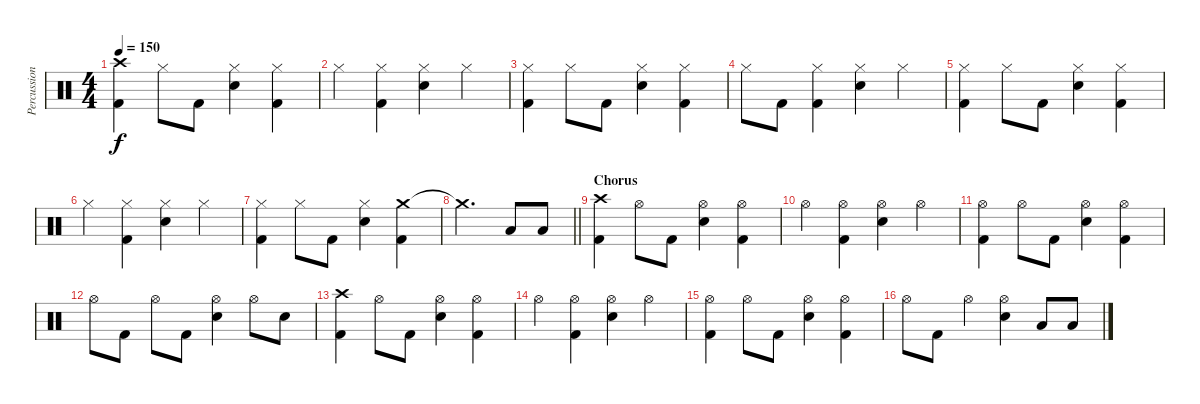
\track ("Percussion" "Percussion") {instrument percussion}
\staff {score}
\articulation defaults
\ts (4 4)
\tempo 150
\clef neutral
\ks c
("Crash high (hit)" "Kick (hit) 2").4{dy f} "Hi-Hat (closed)".8 "Kick (hit) 2".8 ("Hi-Hat (closed)" "Snare (hit) 2").4 ("Hi-Hat (closed)" "Kick (hit) 2").4 |
"Hi-Hat (closed)".4 ("Hi-Hat (closed)" "Kick (hit) 2").4 ("Hi-Hat (closed)" "Snare (hit) 2").4 "Hi-Hat (closed)".4 |
("Hi-Hat (closed)" "Kick (hit) 2").4 "Hi-Hat (closed)".8 "Kick (hit) 2".8 ("Hi-Hat (closed)" "Snare (hit) 2").4 ("Hi-Hat (closed)" "Kick (hit) 2").4 |
"Hi-Hat (closed)".8 "Kick (hit) 2".8 ("Hi-Hat (closed)" "Kick (hit) 2").4 ("Hi-Hat (closed)" "Snare (hit) 2").4 "Hi-Hat (closed)".4 |
("Hi-Hat (closed)" "Kick (hit) 2").4 "Hi-Hat (closed)".8 "Kick (hit) 2".8 ("Hi-Hat (closed)" "Snare (hit) 2").4 ("Hi-Hat (closed)" "Kick (hit) 2").4 |
"Hi-Hat (closed)".4 ("Hi-Hat (closed)" "Kick (hit) 2").4 ("Hi-Hat (closed)" "Snare (hit) 2").4 "Hi-Hat (closed)".4 |
("Hi-Hat (closed)" "Kick (hit) 2").4 "Hi-Hat (closed)".8 "Kick (hit) 2".8 ("Hi-Hat (closed)" "Snare (hit) 2").4 ("Crash medium (hit)" "Kick (hit) 2").4 |
\barLineRight lightlight "Crash medium (hit)"{t}.2{d} "Low Tom (hit)".8 "Low Tom (hit)".8
|
\section ("" "Chorus")
("Crash high (hit)" "Kick (hit) 2").4 "Hi-Hat (open)".8 "Kick (hit) 2".8 ("Hi-Hat (open)" "Snare (hit) 2").4 ("Hi-Hat (open)" "Kick (hit) 2").4 |
"Hi-Hat (open)".4 ("Hi-Hat (open)" "Kick (hit) 2").4 ("Hi-Hat (open)" "Snare (hit) 2").4 "Hi-Hat (open)".4 |
("Hi-Hat (open)" "Kick (hit) 2").4 "Hi-Hat (open)".8 "Kick (hit) 2".8 ("Hi-Hat (open)" "Snare (hit) 2").4 ("Hi-Hat (open)" "Kick (hit) 2").4 |
"Hi-Hat (open)".8 "Kick (hit) 2".8 "Hi-Hat (open)".8 "Kick (hit) 2".8 ("Hi-Hat (open)" "Snare (hit) 2").4 "Hi-Hat (open)".8 "Snare (hit) 2".8 |
("Crash high (hit)" "Kick (hit) 2").4 "Hi-Hat (open)".8 "Kick (hit) 2".8 ("Hi-Hat (open)" "Snare (hit) 2").4 ("Hi-Hat (open)" "Kick (hit) 2").4 |
"Hi-Hat (open)".4 ("Hi-Hat (open)" "Kick (hit) 2").4 ("Hi-Hat (open)" "Snare (hit) 2").4 "Hi-Hat (open)".4 |
("Hi-Hat (open)" "Kick (hit) 2").4 "Hi-Hat (open)".8 "Kick (hit) 2".8 ("Hi-Hat (open)" "Snare (hit) 2").4 ("Hi-Hat (open)" "Kick (hit) 2").4 |
"Hi-Hat (open)".8 "Kick (hit) 2".8 "Hi-Hat (open)".4 ("Hi-Hat (open)" "Snare (hit) 2").4 "Low Tom (hit)".8 "Low Tom (hit)".8
